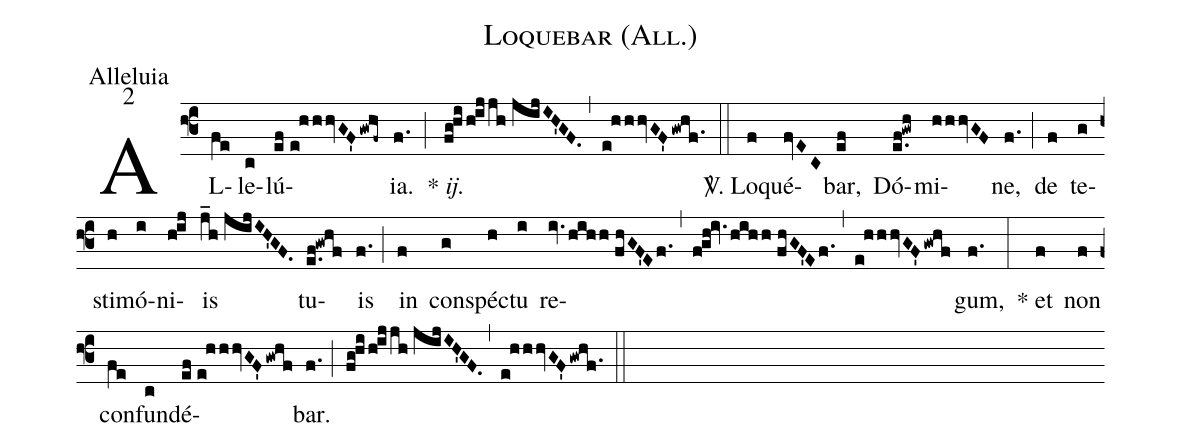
name:Loquebar (All.);
office-part:Alleluia;
mode:2;
%%
(f3) AL(fe)le(c)lú(ef//e!hhhvGF'gwhf~){ia}.(f.) (;) * <i>ij.</i>(fg!hi/hijjh//jijIH'GF.) (,) (e!hhhvGF'gwhf.1) (::) <sp>V/</sp>. Lo(f)qué(fvEC)bar,(ef) Dó(e.f!gwh)mi(hhhvGF)ne,(f.) (;) de(f) te(g)sti(h)mó(i)ni(hij)is(j_h//jijIH'GF.) tu(e.f!gwhf)is(f.) (;) in(f) con(g)spé(h)ctu(i) re(iv.hihh//fhGF'Ef.)(,)(fgh!iv.hihh//fhGF'Ef.)(,)(e!hhhvGF'gwhf)gum,(f.) (:) * et(f) non(f) con(fe)fun(c)dé(ef//e!hhhvGF'gwhf)bar.(f.) (;) (fg!hi/hijjh//jijIH'GF.) (,) (e!hhhvGF'gwhf.1) (::)
